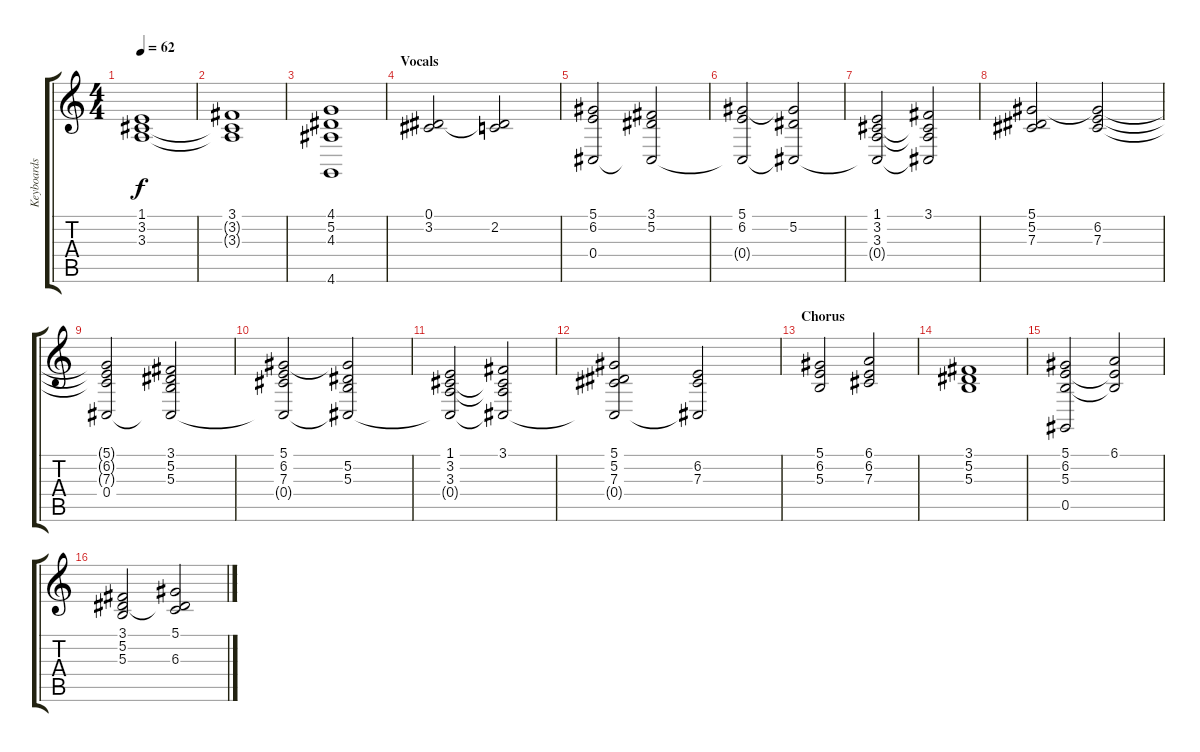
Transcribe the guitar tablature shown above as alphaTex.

\track ("Keyboards" "Keyboards") {instrument pad2warm}
\staff {score tabs}
\tuning (Eb4 Bb3 Gb3 Db3 Ab2 Eb2) {hide}
\ts (4 4)
\tempo 62
\clef g2
\ks c
(1.1{t} 3.2 3.3).1{dy f} |
(3.1 3.2{t} 3.3{t}).1 |
(4.1 5.2 4.3 4.6).1 |
\section ("" "Vocals")
(0.1 3.2).2 (0.1{t} 2.2).2 |
(5.1 6.2 0.4).2 (3.1 5.2 0.4{t}).2 |
(5.1 6.2 0.4{t}).2 (5.1{t} 5.2 0.4{t}).2 |
(1.1 3.2 3.3 0.4{t}).2 (3.1 3.2{t} 3.3{t} 0.4{t}).2 |
(5.1 5.2 7.3).2 (5.1{t} 6.2 7.3).2 |
(5.1{t} 6.2{t} 7.3{t} 0.4).2 (3.1 5.2 5.3 0.4{t}).2 |
(5.1 6.2 7.3 0.4{t}).2 (5.1{t} 5.2 5.3 0.4{t}).2 |
(1.1 3.2 3.3 0.4{t}).2 (3.1 3.2{t} 3.3{t} 0.4{t}).2 |
(5.1 5.2 7.3 0.4{t}).2 (6.2 7.3 0.4{t}).2 |
\section ("" "Chorus")
(5.1 6.2 5.3).2 (6.1 6.2 7.3).2 |
(3.1 5.2 5.3).1 |
(5.1 6.2 5.3 0.5).2 (6.1 6.2{t} 5.3{t}).2 |
(3.1 5.2 5.3).2 (5.1 5.2{t} 6.3).2
